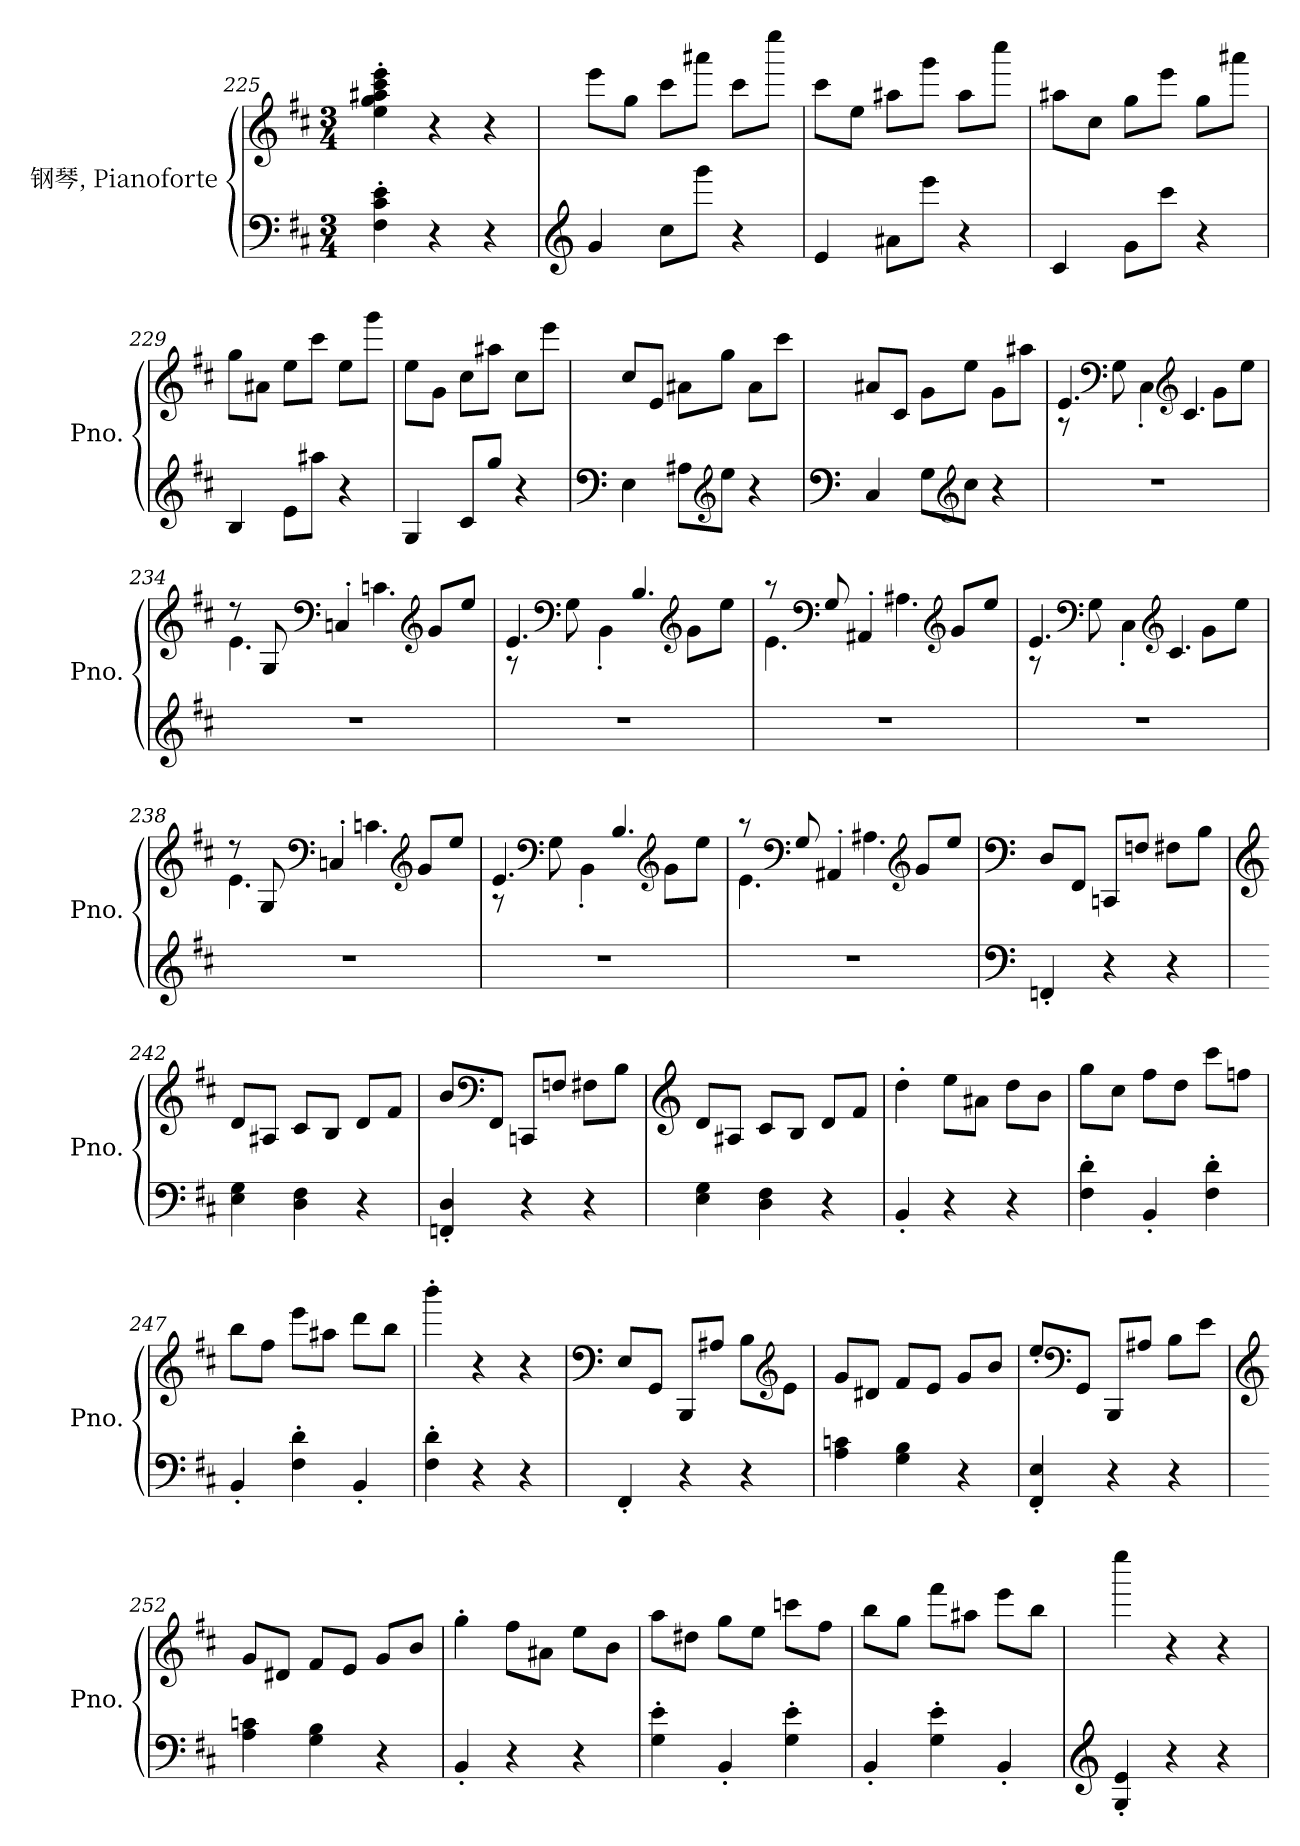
**kern	**kern
*part1	*part1
*staff2	*staff1
*I"钢琴, Pianoforte	*
*I'Pno.	*
*clefF4	*clefG2
*k[f#c#]	*k[f#c#]
*M3/4	*M3/4
=225	=225
4F#\' 4c#\' 4e\'	4ee\' 4gg\' 4aa#X\' 4ccc#\' 4eee\'
4r	4r
4r	4r
=226	=226
*clefG2	*
4g/	8eee\L
.	8gg\J
8cc#\L	8ccc#\L
8ggg\J	8aaa#X\J
4r	8ccc#\L
.	8eeee\J
!!LO:LB:g=z
=227	=227
4e/	8ccc#\L
.	8ee\J
8a#X\L	8aa#X\L
8eee\J	8ggg\J
4r	8aa#\L
.	8cccc#\J
=228	=228
4c#/	8aa#X\L
.	8cc#\J
8g\L	8gg\L
8ccc#\J	8eee\J
4r	8gg\L
.	8aaa#X\J
=229	=229
4B/	8gg\L
.	8a#X\J
8e\L	8ee\L
8aa#X\J	8ccc#\J
4r	8ee\L
.	8ggg\J
=230	=230
4G/	8ee\L
.	8g\J
8c#/L	8cc#\L
8gg/J	8aa#X\J
4r	8cc#\L
.	8eee\J
=231	=231
*clefF4	*
4E\	8cc#/L
.	8e/J
8A#X\L	8a#X\L
*clefG2	*
8ee\J	8gg\J
4r	8a#\L
.	8ccc#\J
!!LO:LB:g=z
=232	=232
*clefF4	*
4C#/	8a#X/L
.	8c#/J
8G\L	8g\L
*clefG2	*
8cc#\J	8ee\J
4r	8g\L
.	8aa#X\J
=233	=233
*	*MM265
*	*^
2.r	4.e/	8r
*	*clefF4	*
.	.	8G\
.	.	4C#'\
*	*clefG2	*
*	*MM284	*
.	4.c#/	.
.	.	8g\L
.	.	8ee\J
=234	=234	=234
*	*MM305	*
2.r	8r	4.e\
.	8G/	.
*	*clefF4	*
.	4Cn'/	.
*	*MM331	*
.	.	4.cn\
*	*clefG2	*
.	8g/L	.
.	8ee/J	.
!!LO:LB:g=z	!!
=235	=235	=235
*	*MM248	*
2.r	4.e/	8r
*	*clefF4	*
.	.	8G\
.	.	4BB'\
*	*MM284	*
.	4.B/	.
*	*clefG2	*
.	.	8g\L
.	.	8ee\J
=236	=236	=236
*	*MM234	*
2.r	8r	4.e\
*	*clefF4	*
.	8G/	.
.	4AA#X'/	.
*	*MM248	*
.	.	4.A#X\
*	*clefG2	*
.	8g/L	.
.	8ee/J	.
=237	=237	=237
*	*MM265	*
2.r	4.e/	8r
*	*clefF4	*
.	.	8G\
.	.	4C#'\
*	*clefG2	*
*	*MM284	*
.	4.c#/	.
.	.	8g\L
.	.	8ee\J
!!LO:LB:g=z	!!
=238	=238	=238
*	*MM305	*
2.r	8r	4.e\
.	8G/	.
*	*clefF4	*
.	4Cn'/	.
*	*MM331	*
.	.	4.cn\
*	*clefG2	*
.	8g/L	.
.	8ee/J	.
=239	=239	=239
*	*MM248	*
2.r	4.e/	8r
*	*clefF4	*
.	.	8G\
.	.	4BB'\
*	*MM284	*
.	4.B/	.
*	*clefG2	*
.	.	8g\L
.	.	8ee\J
=240	=240	=240
*	*MM234	*
2.r	8r	4.e\
*	*clefF4	*
.	8G/	.
.	4AA#X'/	.
*	*MM248	*
.	.	4.A#X\
*	*clefG2	*
.	8g/L	.
.	8ee/J	.
*	*v	*v
!!LO:LB:g=z
=241	=241
*clefF4	*clefF4
*	*MM350
4FFn'/	8D/L
.	8FF#/J
4r	8CCn/L
.	8Fn/J
4r	8F#X\L
.	8B\J
=242	=242
*	*clefG2
4E\ 4G\	8d/L
.	8A#X/J
4D\ 4F#\	8c#/L
.	8B/J
4r	8d/L
.	8f#/J
=243	=243
4FFn/' 4D/'	8b/L
*	*clefF4
.	8FF#/J
4r	8CCn/L
.	8Fn/J
4r	8F#X\L
.	8B\J
=244	=244
*	*clefG2
4E\ 4G\	8d/L
.	8A#X/J
4D\ 4F#\	8c#/L
.	8B/J
4r	8d/L
.	8f#/J
!!LO:PB:g=z
=245	=245
4BB'/	4dd'\
4r	8ee\L
.	8a#X\J
4r	8dd\L
.	8b\J
=246	=246
4F#\' 4d\'	8gg\L
.	8cc#\J
4BB'/	8ff#\L
.	8dd\J
4F#\' 4d\'	8ccc#\L
.	8ffn\J
=247	=247
4BB'/	8bb\L
.	8ff#\J
4F#\' 4d\'	8eee\L
.	8aa#X\J
4BB'/	8ddd\L
.	8bb\J
=248	=248
4F#\' 4d\'	4bbb'\
4r	4r
4r	4r
=249	=249
*	*clefF4
4FF#'/	8E/L
.	8GG/J
4r	8BBB/L
.	8A#X/J
4r	8B\L
*	*clefG2
.	8e\J
=250	=250
4A\ 4cn\	8g/L
.	8d#X/J
4G\ 4B\	8f#/L
.	8e/J
4r	8g/L
.	8b/J
!!LO:LB:g=z
=251	=251
4FF#/' 4E/'	8ee'/L
*	*clefF4
.	8GG/J
4r	8BBB/L
.	8A#X/J
4r	8B\L
.	8e\J
=252	=252
*	*clefG2
4A\ 4cn\	8g/L
.	8d#X/J
4G\ 4B\	8f#/L
.	8e/J
4r	8g/L
.	8b/J
=253	=253
4BB'/	4gg'\
4r	8ff#\L
.	8a#X\J
4r	8ee\L
.	8b\J
=254	=254
4G\' 4e\'	8aa\L
.	8dd#X\J
4BB'/	8gg\L
.	8ee\J
4G\' 4e\'	8cccn\L
.	8ff#\J
=255	=255
4BB'/	8bb\L
.	8gg\J
4G\' 4e\'	8fff#\L
.	8aa#X\J
4BB'/	8eee\L
.	8bb\J
!!LO:LB:g=z
=256	=256
*clefG2	*
4G/' 4e/'	4eeee\
4r	4r
4r	4r
=	=
*-	*-
